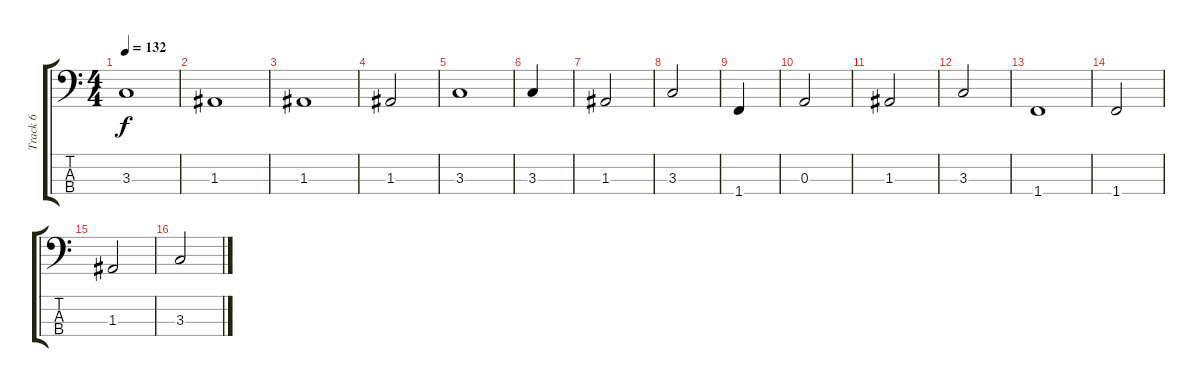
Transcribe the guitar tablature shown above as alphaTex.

\track ("Track 6" "Track 6") {instrument electricbassfinger}
\staff {score tabs}
\tuning (G2 D2 A1 E1) {hide}
\ts (4 4)
\tempo 132
\clef f4
\ks c
3.3.1{dy f} |
1.3.1 |
1.3.1 |
1.3.2 |
3.3.1 |
3.3.4 |
1.3.2 |
3.3.2 |
1.4.4 |
0.3.2 |
1.3.2 |
3.3.2 |
1.4.1 |
1.4.2 |
1.3.2 |
3.3.2
